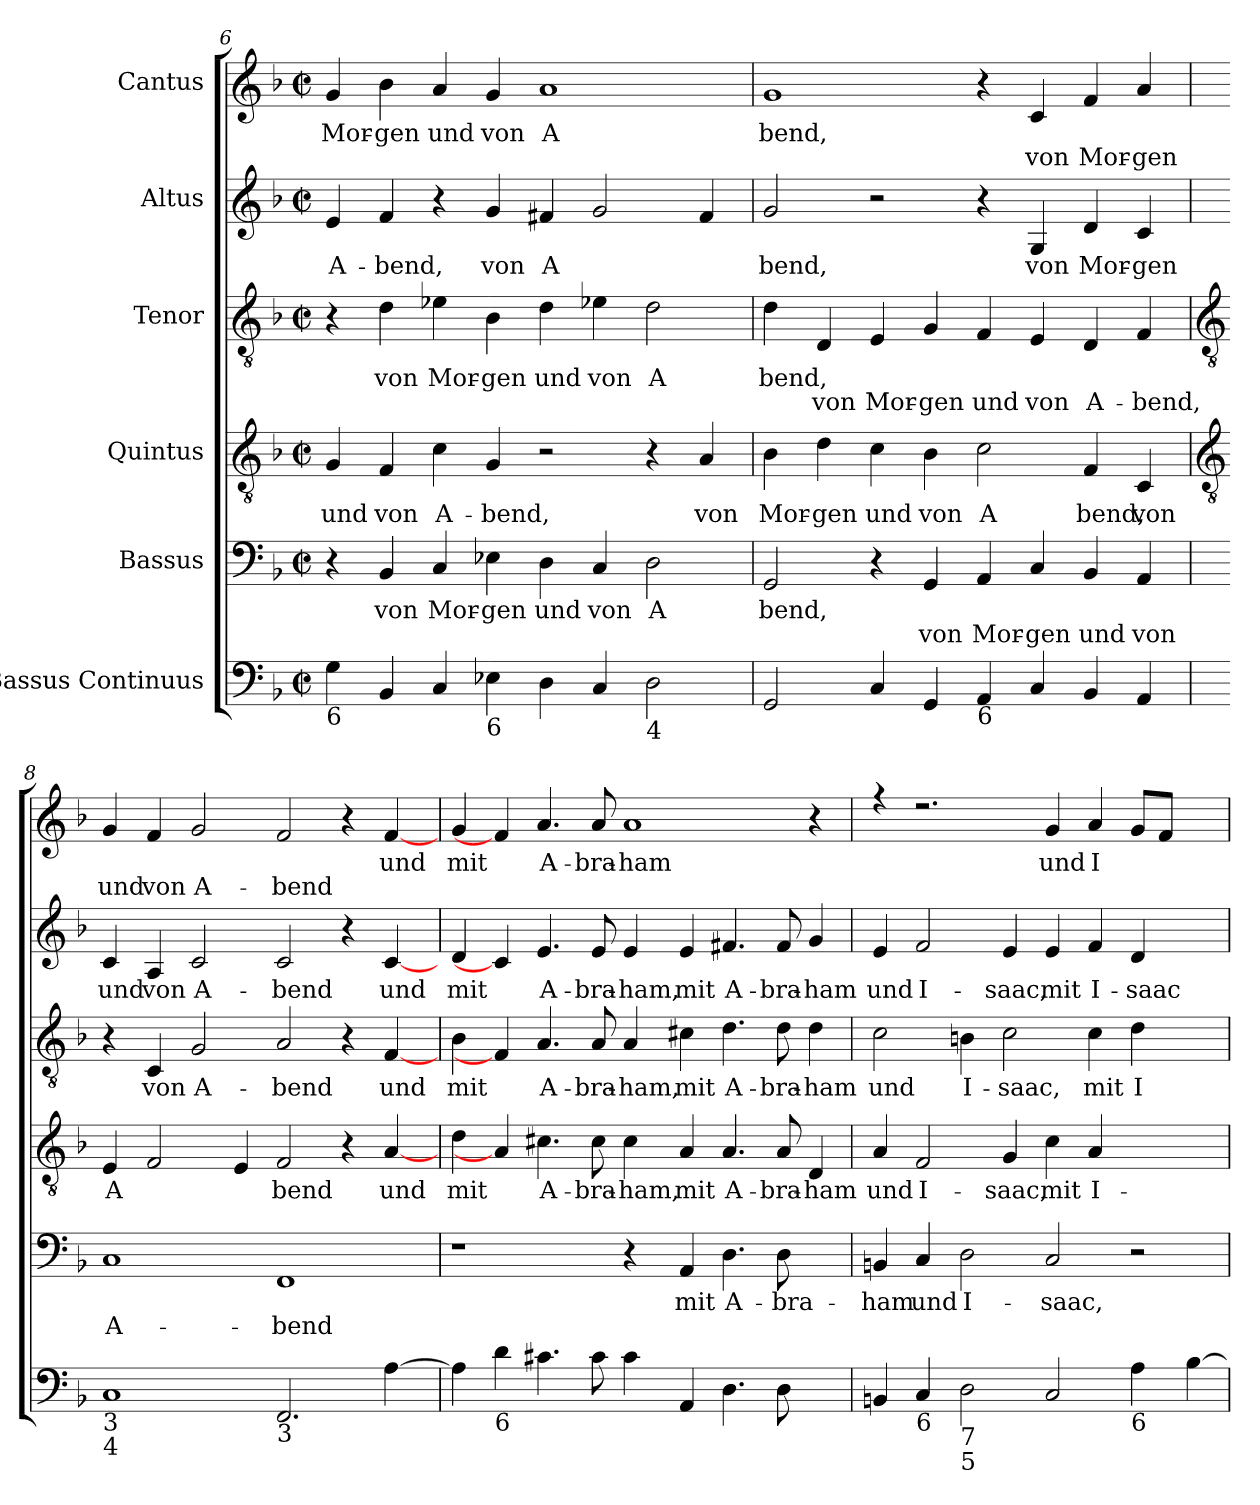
**kern	**kern	**text	**text	**kern	**text	**kern	**text	**text	**kern	**text	**kern	**text	**text
*part6	*part5	*part5	*part5	*part4	*part4	*part3	*part3	*part3	*part2	*part2	*part1	*part1	*part1
*staff6	*staff5	*staff5	*staff5	*staff4	*staff4	*staff3	*staff3	*staff3	*staff2	*staff2	*staff1	*staff1	*staff1
*I"Bassus Continuus	*I"Bassus	*	*	*I"Quintus	*	*I"Tenor	*	*	*I"Altus	*	*I"Cantus	*	*
!!LO:LB:g=z
*clefF4	*clefF4	*	*	*clefGv2	*	*clefGv2	*	*	*clefG2	*	*clefG2	*	*
*k[b-]	*k[b-]	*	*	*k[b-]	*	*k[b-]	*	*	*k[b-]	*	*k[b-]	*	*
*F:	*F:	*	*	*F:	*	*F:	*	*	*F:	*	*F:	*	*
*M4/2	*M4/2	*	*	*M4/2	*	*M4/2	*	*	*M4/2	*	*M4/2	*	*
*met(c|)	*met(c|)	*	*	*met(c|)	*	*met(c|)	*	*	*met(c|)	*	*met(c|)	*	*
=6	=6	=6	=6	=6	=6	=6	=6	=6	=6	=6	=6	=6	=6
!LO:TX:b:t=6	!	!	!	!	!	!	!	!	!	!	!	!	!
!	!	!	!	!	!LO:LY:b	!	!	!	!	!LO:LY:b	!	!LO:LY:b	!
4G	4r	.	.	4G	und	4r	.	.	4e	A-	4g	Mor-	.
!	!	!LO:LY:b	!	!	!LO:LY:b	!	!LO:LY:b	!	!	!LO:LY:b	!	!LO:LY:b	!
4BB-	4BB-	von	.	4F	von	4d	von	.	4f	-bend,	4b-	-gen	.
!	!	!LO:LY:b	!	!	!LO:LY:b	!	!LO:LY:b	!	!	!	!	!LO:LY:b	!
4C	4C	Mor-	.	4c	A-	4e-X	Mor-	.	4r	.	4a	und	.
!LO:TX:b:t=6	!	!	!	!	!	!	!	!	!	!	!	!	!
!	!	!LO:LY:b	!	!	!LO:LY:b	!	!LO:LY:b	!	!	!LO:LY:b	!	!LO:LY:b	!
4E-X	4E-X	-gen	.	4G	-bend,	4B-	-gen	.	4g	von	4g	von	.
!	!	!LO:LY:b	!	!	!	!	!LO:LY:b	!	!	!LO:LY:b	!	!LO:LY:b	!
4D	4D	und	.	2r	.	4d	und	.	4f#X	A	1a	A	.
!	!	!LO:LY:b	!	!	!	!	!LO:LY:b	!	!	!	!	!	!
4C	4C	von	.	.	.	4e-X	von	.	2g	.	.	.	.
!LO:TX:b:t=4	!	!	!	!	!	!	!	!	!	!	!	!	!
!	!	!LO:LY:b	!	!	!	!	!LO:LY:b	!	!	!	!	!	!
2D	2D	A	.	4r	.	2d	A	.	.	.	.	.	.
!	!	!	!	!	!LO:LY:b	!	!	!	!	!	!	!	!
.	.	.	.	4A	von	.	.	.	4f#	.	.	.	.
=7	=7	=7	=7	=7	=7	=7	=7	=7	=7	=7	=7	=7	=7
!	!	!LO:LY:b	!	!	!LO:LY:b	!	!LO:LY:b	!	!	!LO:LY:b	!	!LO:LY:b	!
2GG	2GG	bend,	.	4B-	Mor-	4d	bend,	.	2g	bend,	1g	bend,	.
!	!	!	!	!	!LO:LY:b	!	!	!LO:LY:b	!	!	!	!	!
.	.	.	.	4d	-gen	4D	.	von	.	.	.	.	.
!	!	!	!	!	!LO:LY:b	!	!	!LO:LY:b	!	!	!	!	!
4C	4r	.	.	4c	und	4E	.	Mor-	2r	.	.	.	.
!	!	!	!LO:LY:b	!	!LO:LY:b	!	!	!LO:LY:b	!	!	!	!	!
4GG	4GG	.	von	4B-	von	4G	.	-gen	.	.	.	.	.
!LO:TX:b:t=6	!	!	!	!	!	!	!	!	!	!	!	!	!
!	!	!	!LO:LY:b	!	!LO:LY:b	!	!	!LO:LY:b	!	!	!	!	!
4AA	4AA	.	Mor-	2c	A	4F	.	und	4r	.	4r	.	.
!	!	!	!LO:LY:b	!	!	!	!	!LO:LY:b	!	!LO:LY:b	!	!	!LO:LY:b
4C	4C	.	-gen	.	.	4E	.	von	4G	von	4c	.	von
!	!	!	!LO:LY:b	!	!LO:LY:b	!	!	!LO:LY:b	!	!LO:LY:b	!	!	!LO:LY:b
4BB-	4BB-	.	und	4F	bend,	4D	.	A-	4d	Mor-	4f	.	Mor-
!	!	!	!LO:LY:b	!	!LO:LY:b	!	!	!LO:LY:b	!	!LO:LY:b	!	!	!LO:LY:b
4AA	4AA	.	von	4C	von	4F	.	-bend,	4c	-gen	4a	.	-gen
!!LO:LB:g=z
=8	=8	=8	=8	=8	=8	=8	=8	=8	=8	=8	=8	=8	=8
*	*	*	*	*clefGv2	*	*clefGv2	*	*	*	*	*	*	*
!LO:TX:b:t=3	!	!	!	!	!	!	!	!	!	!	!	!	!
!LO:TX:b:t=4	!	!	!	!	!	!	!	!	!	!	!	!	!
!	!	!	!LO:LY:b	!	!LO:LY:b	!	!	!	!	!LO:LY:b	!	!	!LO:LY:b
*	*	*	*	*	*	*	*	*	*	*	*^	*	*
1C	1C	.	A-	4E	A	4r	.	.	4c	und	4g	1ryy	.	und
!	!	!	!	!	!	!	!LO:LY:b	!	!	!LO:LY:b	!	!	!	!LO:LY:b
.	.	.	.	2F	.	4C	von	.	4A	von	4f	.	.	von
!	!	!	!	!	!	!	!LO:LY:b	!	!	!LO:LY:b	!	!	!	!LO:LY:b
.	.	.	.	.	.	2G	A-	.	2c	A-	2g	.	.	A-
.	.	.	.	4E	.	.	.	.	.	.	.	.	.	.
!LO:TX:b:t=3	!	!	!	!	!	!	!	!	!	!	!	!	!	!
!	!	!	!LO:LY:b	!	!LO:LY:b	!	!LO:LY:b	!	!	!LO:LY:b	!	!	!	!LO:LY:b
2.FF	1FF	.	-bend	2F	bend	2A	-bend	.	2c	-bend	2f	2ryy	.	-bend
.	.	.	.	4r	.	4r	.	.	4r	.	4r	4ryy	.	.
!	!	!	!	!	!LO:LY:b	!	!LO:LY:b	!	!	!LO:LY:b	!	!	!LO:LY:b	!
[4A	.	.	.	[4A	und	[4F	und	.	[4c	und	[4f	8ryy	und	.
.	.	.	.	.	.	.	.	.	.	.	.	8ryy	.	.
=8	=8	=8	=8	=8	=8	=8	=8	=8	=8	=8	=8	=8	=8	=8
!	!	!	!	!	!LO:LY:b	!	!LO:LY:b	!	!	!LO:LY:b	!	!	!LO:LY:b	!
4A]	1r	.	.	4d	mit	4B-	mit	.	4d	mit	4g	0ryy	mit	.
!LO:TX:b:t=6	!	!	!	!	!	!	!	!	!	!	!	!	!	!
4d	.	.	.	4A]	.	4F]	.	.	4c]	.	4f]	.	.	.
!	!	!	!	!	!LO:LY:b	!	!LO:LY:b	!	!	!LO:LY:b	!	!	!LO:LY:b	!
4.c#X	.	.	.	4.c#X	A-	4.A	A-	.	4.e	A-	4.a	.	A-	.
!	!	!	!	!	!LO:LY:b	!	!LO:LY:b	!	!	!LO:LY:b	!	!	!LO:LY:b	!
8c#	.	.	.	8c#	-bra-	8A	-bra-	.	8e	-bra-	8a	.	-bra-	.
!	!	!	!	!	!LO:LY:b	!	!LO:LY:b	!	!	!LO:LY:b	!	!	!LO:LY:b	!
4c#	4r	.	.	4c#	-ham,	4A	-ham,	.	4e	-ham,	1a	.	-ham	.
!	!	!LO:LY:b	!	!	!LO:LY:b	!	!LO:LY:b	!	!	!LO:LY:b	!	!	!	!
4AA	4AA	mit	.	4A	mit	4c#	mit	.	4e	mit	.	.	.	.
!	!	!LO:LY:b	!	!	!LO:LY:b	!	!LO:LY:b	!	!	!LO:LY:b	!	!	!	!
4.D	4.D	A-	.	4.A	A-	4.d	A-	.	4.f#X	A-	.	.	.	.
!	!	!LO:LY:b	!	!	!LO:LY:b	!	!LO:LY:b	!	!	!LO:LY:b	!	!	!	!
8D	8D	-bra-	.	8A	-bra-	8d	-bra-	.	8f#	-bra-	.	.	.	.
!	!	!	!	!	!LO:LY:b	!	!LO:LY:b	!	!	!LO:LY:b	!	!	!	!
4ryy	4ryy	.	.	4D	-ham	4d	-ham	.	4g	-ham	4r	4ryy	.	.
=9	=9	=9	=9	=9	=9	=9	=9	=9	=9	=9	=9	=9	=9	=9
!	!	!LO:LY:b	!	!	!LO:LY:b	!	!LO:LY:b	!	!	!LO:LY:b	!	!	!	!
4BBn	4BBn	-ham	.	4A	und	2c	und	.	4e	und	4r	0ryy	.	.
!LO:TX:b:t=6	!	!	!	!	!	!	!	!	!	!	!	!	!	!
!	!	!LO:LY:b	!	!	!LO:LY:b	!	!	!	!	!LO:LY:b	!	!	!	!
4C	4C	und	.	2F	I-	.	.	.	2f	I-	2.r	.	.	.
!LO:TX:b:t=7	!	!	!	!	!	!	!	!	!	!	!	!	!	!
!LO:TX:b:t=5	!	!	!	!	!	!	!	!	!	!	!	!	!	!
!	!	!LO:LY:b	!	!	!	!	!LO:LY:b	!	!	!	!	!	!	!
2D	2D	I-	.	.	.	4Bn	I-	.	.	.	.	.	.	.
!	!	!	!	!	!LO:LY:b	!	!LO:LY:b	!	!	!LO:LY:b	!	!	!	!
.	.	.	.	4G	-saac,	2c	-saac,	.	4e	-saac,	.	.	.	.
!	!	!LO:LY:b	!	!	!LO:LY:b	!	!	!	!	!LO:LY:b	!	!	!LO:LY:b	!
2C	2C	-saac,	.	4c	mit	.	.	.	4e	mit	4g	.	und	.
!	!	!	!	!	!LO:LY:b	!	!LO:LY:b	!	!	!LO:LY:b	!	!	!LO:LY:b	!
.	.	.	.	4A	I-	4c	mit	.	4f	I-	4a	.	I	.
!LO:TX:b:t=6	!	!	!	!	!	!	!	!	!	!	!	!	!	!
!	!	!	!	!	!LO:LY:b	!	!LO:LY:b	!	!	!LO:LY:b	!	!	!	!
4A	2r	.	.	[4B-yy	-saac	4d	I-	.	4d	-saac	8gL	.	.	.
.	.	.	.	.	.	.	.	.	.	.	8fJ	.	.	.
[4B-	.	.	.	4ryy	.	4ryy	.	.	4ryy	.	4ryy	.	.	.
*	*	*	*	*	*	*	*	*	*	*	*v	*v	*	*
=	=	=	=	=	=	=	=	=	=	=	=	=	=
*-	*-	*-	*-	*-	*-	*-	*-	*-	*-	*-	*-	*-	*-
